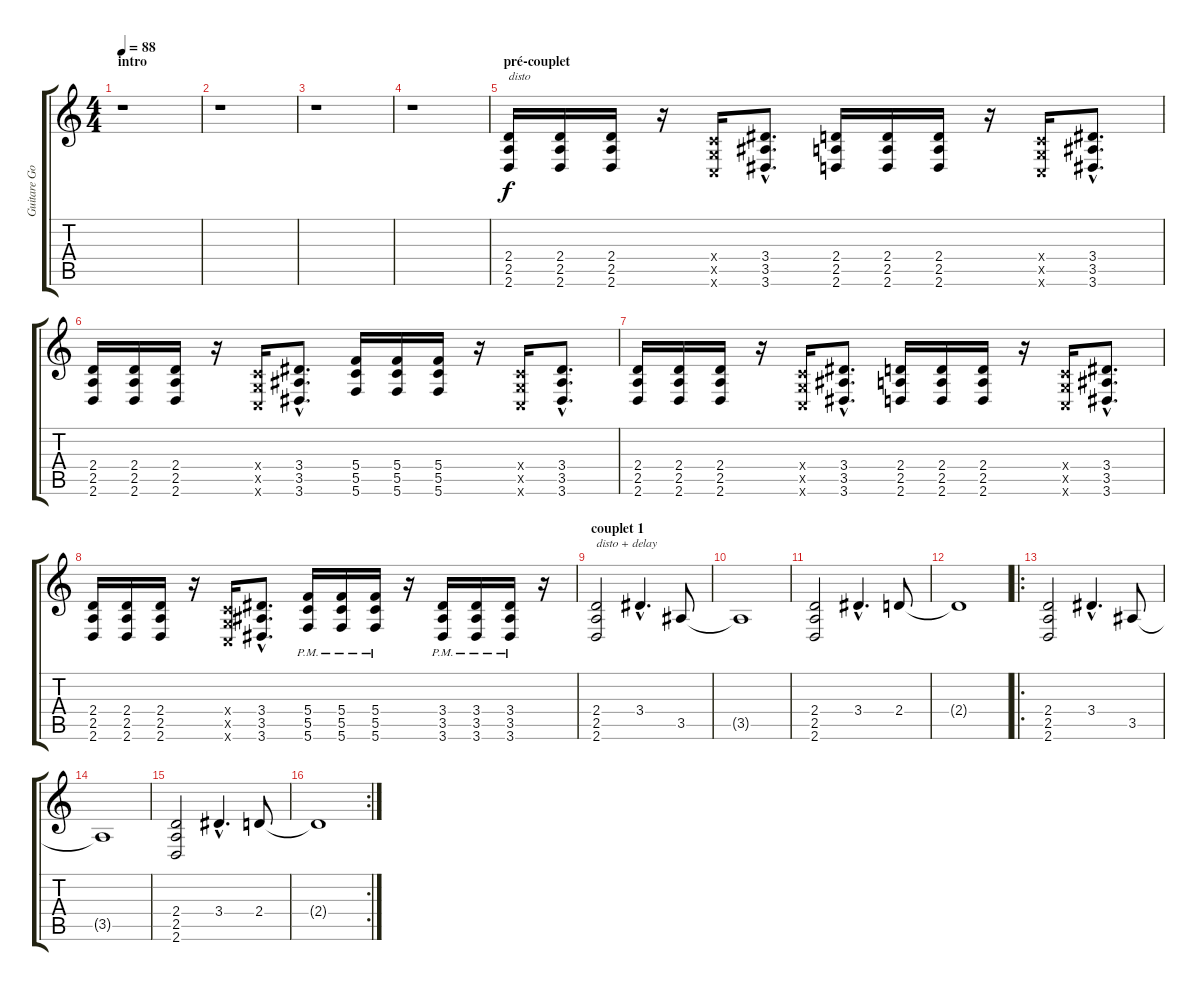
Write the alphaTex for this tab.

\track ("Guitare Goo" "Guitare Go") {instrument distortionguitar}
\staff {score tabs}
\tuning (D4 A3 F3 C3 G2 C2) {hide}
\ts (4 4)
\section ("" "intro")
\tempo 88
\clef g2
\ks c
r.1{dy f instrument distortionguitar} |
r.1 |
r.1 |
r.1 |
\section ("" "pré-couplet")
(2.4 2.5 2.6).16{txt "disto"} (2.4 2.5 2.6).16 (2.4 2.5 2.6).16 r.16 (0.4{x} 0.5{x} 0.6{x}).16 (3.4{hac} 3.5{hac} 3.6{hac}).8{d} (2.4 2.5 2.6).16 (2.4 2.5 2.6).16 (2.4 2.5 2.6).16 r.16 (0.4{x} 0.5{x} 0.6{x}).16 (3.4{hac} 3.5{hac} 3.6{hac}).8{d} |
(2.4 2.5 2.6).16 (2.4 2.5 2.6).16 (2.4 2.5 2.6).16 r.16 (0.4{x} 0.5{x} 0.6{x}).16 (3.4{hac} 3.5{hac} 3.6{hac}).8{d} (5.4 5.5 5.6).16 (5.4 5.5 5.6).16 (5.4 5.5 5.6).16 r.16 (0.4{x} 0.5{x} 0.6{x}).16 (3.4{hac} 3.5{hac} 3.6{hac}).8{d} |
(2.4 2.5 2.6).16 (2.4 2.5 2.6).16 (2.4 2.5 2.6).16 r.16 (0.4{x} 0.5{x} 0.6{x}).16 (3.4{hac} 3.5{hac} 3.6{hac}).8{d} (2.4 2.5 2.6).16 (2.4 2.5 2.6).16 (2.4 2.5 2.6).16 r.16 (0.4{x} 0.5{x} 0.6{x}).16 (3.4{hac} 3.5{hac} 3.6{hac}).8{d} |
(2.4 2.5 2.6).16 (2.4 2.5 2.6).16 (2.4 2.5 2.6).16 r.16 (0.4{x} 0.5{x} 0.6{x}).16 (3.4{hac} 3.5{hac} 3.6{hac}).8{d} (5.4 5.5 5.6{pm}).16 (5.4 5.5 5.6{pm}).16 (5.4 5.5 5.6{pm}).16 r.16 (3.4 3.5 3.6{pm}).16 (3.4 3.5 3.6{pm}).16 (3.4 3.5 3.6{pm}).16 r.16 |
\section ("" "couplet 1")
(2.4 2.5 2.6).2{txt "disto + delay"} 3.4{hac}.4{d} 3.5.8 |
3.5{t}.1 |
(2.4 2.5 2.6).2 3.4{hac}.4{d} 2.4.8 |
2.4{t}.1 |
\ro
(2.4 2.5 2.6).2 3.4{hac}.4{d} 3.5.8 |
3.5{t}.1 |
(2.4 2.5 2.6).2 3.4{hac}.4{d} 2.4.8 |
\rc 2
2.4{t}.1
